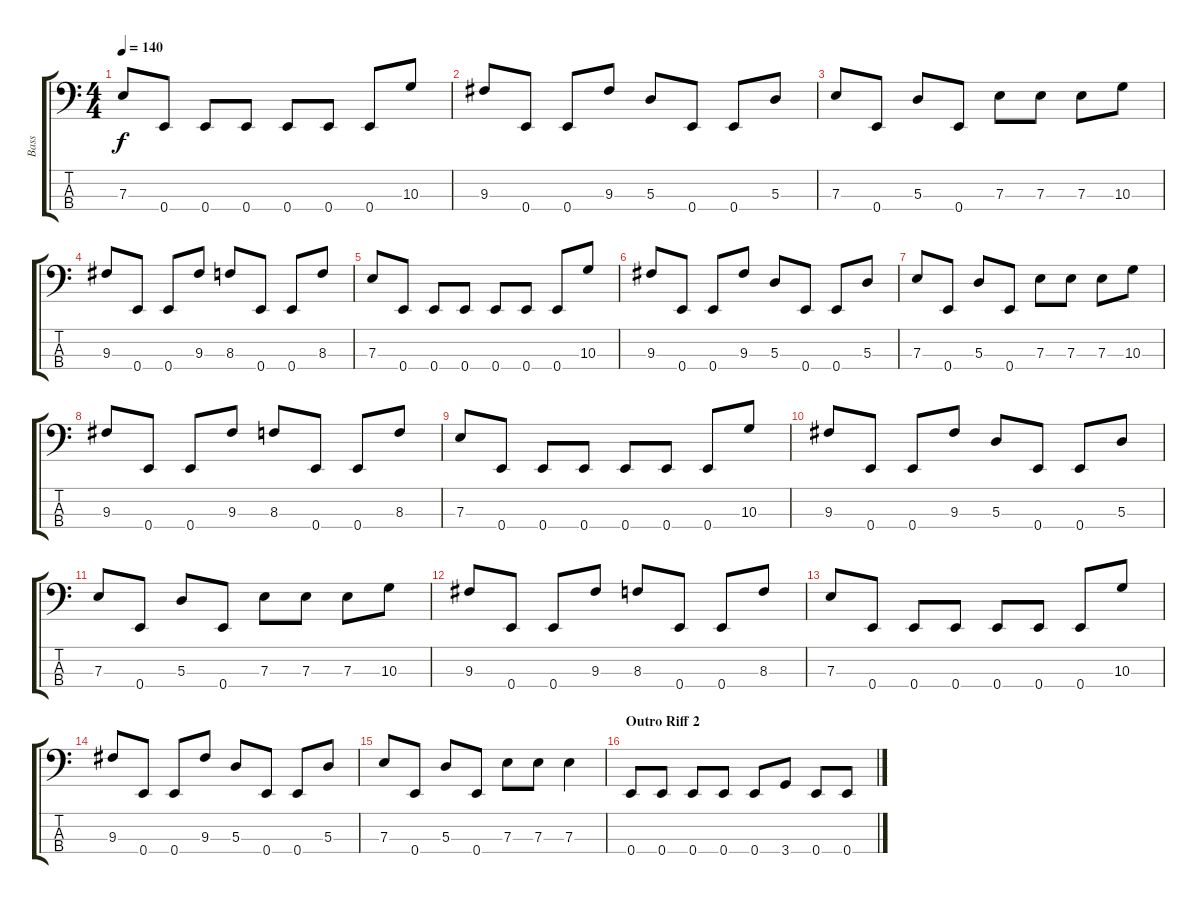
\track ("Bass" "Bass") {instrument electricbassfinger}
\staff {score tabs}
\tuning (G2 D2 A1 E1) {hide}
\ts (4 4)
\tempo 140
\clef f4
\ks c
7.3.8{dy f} 0.4.8 0.4.8 0.4.8 0.4.8 0.4.8 0.4.8 10.3.8 |
9.3.8 0.4.8 0.4.8 9.3.8 5.3.8 0.4.8 0.4.8 5.3.8 |
7.3.8 0.4.8 5.3.8 0.4.8 7.3.8 7.3.8 7.3.8 10.3.8 |
9.3.8 0.4.8 0.4.8 9.3.8 8.3.8 0.4.8 0.4.8 8.3.8 |
7.3.8 0.4.8 0.4.8 0.4.8 0.4.8 0.4.8 0.4.8 10.3.8 |
9.3.8 0.4.8 0.4.8 9.3.8 5.3.8 0.4.8 0.4.8 5.3.8 |
7.3.8 0.4.8 5.3.8 0.4.8 7.3.8 7.3.8 7.3.8 10.3.8 |
9.3.8 0.4.8 0.4.8 9.3.8 8.3.8 0.4.8 0.4.8 8.3.8 |
7.3.8 0.4.8 0.4.8 0.4.8 0.4.8 0.4.8 0.4.8 10.3.8 |
9.3.8 0.4.8 0.4.8 9.3.8 5.3.8 0.4.8 0.4.8 5.3.8 |
7.3.8 0.4.8 5.3.8 0.4.8 7.3.8 7.3.8 7.3.8 10.3.8 |
9.3.8 0.4.8 0.4.8 9.3.8 8.3.8 0.4.8 0.4.8 8.3.8 |
7.3.8 0.4.8 0.4.8 0.4.8 0.4.8 0.4.8 0.4.8 10.3.8 |
9.3.8 0.4.8 0.4.8 9.3.8 5.3.8 0.4.8 0.4.8 5.3.8 |
7.3.8 0.4.8 5.3.8 0.4.8 7.3.8 7.3.8 7.3.4 |
\section ("" "Outro Riff 2")
0.4.8 0.4.8 0.4.8 0.4.8 0.4.8 3.4.8 0.4.8 0.4.8
